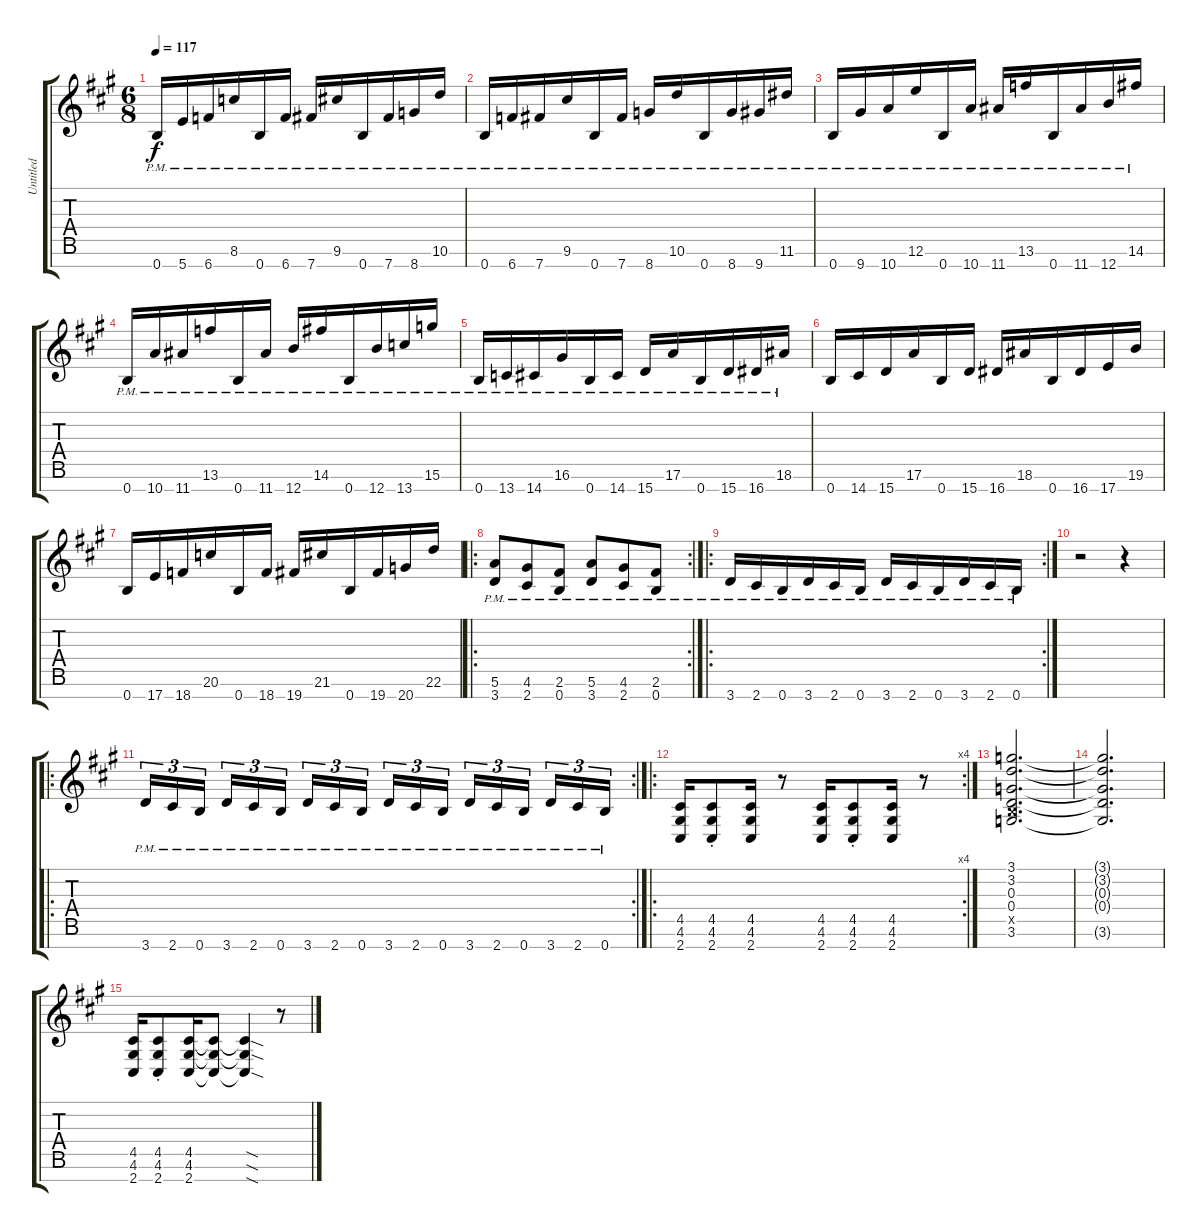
\track ("Untitled" "Untitled") {instrument distortionguitar}
\staff {score tabs}
\tuning (E4 B3 G3 D3 A2 E2 B1) {hide}
\ts (6 8)
\tempo 117
\clef g2
\ks a
0.7{pm}.16{ot 8vb dy f} 5.7{pm}.16{ot 8vb} 6.7{pm}.16{ot 8vb} 8.6{pm}.16{ot 8vb} 0.7{pm}.16{ot 8vb} 6.7{pm}.16{ot 8vb} 7.7{pm}.16{ot 8vb} 9.6{pm}.16{ot 8vb} 0.7{pm}.16{ot 8vb} 7.7{pm}.16{ot 8vb} 8.7{pm}.16{ot 8vb} 10.6{pm}.16{ot 8vb} |
0.7{pm}.16{ot 8vb} 6.7{pm}.16{ot 8vb} 7.7{pm}.16{ot 8vb} 9.6{pm}.16{ot 8vb} 0.7{pm}.16{ot 8vb} 7.7{pm}.16{ot 8vb} 8.7{pm}.16{ot 8vb} 10.6{pm}.16{ot 8vb} 0.7{pm}.16{ot 8vb} 8.7{pm}.16{ot 8vb} 9.7{pm}.16{ot 8vb} 11.6{pm}.16{ot 8vb} |
0.7{pm}.16{ot 8vb} 9.7{pm}.16{ot 8vb} 10.7{pm}.16{ot 8vb} 12.6{pm}.16{ot 8vb} 0.7{pm}.16{ot 8vb} 10.7{pm}.16{ot 8vb} 11.7{pm}.16{ot 8vb} 13.6{pm}.16{ot 8vb} 0.7{pm}.16{ot 8vb} 11.7{pm}.16{ot 8vb} 12.7{pm}.16{ot 8vb} 14.6{pm}.16{ot 8vb} |
0.7{pm}.16{ot 8vb} 10.7{pm}.16{ot 8vb} 11.7{pm}.16{ot 8vb} 13.6{pm}.16{ot 8vb} 0.7{pm}.16{ot 8vb} 11.7{pm}.16{ot 8vb} 12.7{pm}.16{ot 8vb} 14.6{pm}.16{ot 8vb} 0.7{pm}.16{ot 8vb} 12.7{pm}.16{ot 8vb} 13.7{pm}.16{ot 8vb} 15.6{pm}.16{ot 8vb} |
0.7{pm}.16{ot 8vb} 13.7{pm}.16 14.7{pm}.16 16.6{pm}.16 0.7{pm}.16{ot 8vb} 14.7{pm}.16 15.7{pm}.16 17.6{pm}.16 0.7{pm}.16{ot 8vb} 15.7{pm}.16 16.7{pm}.16 18.6{pm}.16 |
0.7.16{ot 8vb} 14.7.16 15.7.16 17.6.16 0.7.16{ot 8vb} 15.7.16 16.7.16 18.6.16 0.7.16{ot 8vb} 16.7.16 17.7.16 19.6.16 |
0.7.16{ot 8vb} 17.7.16 18.7.16 20.6.16 0.7.16{ot 8vb} 18.7.16 19.7.16 21.6.16 0.7.16{ot 8vb} 19.7.16 20.7.16 22.6.16 |
\ro
\rc 2
(5.6{pm} 3.7{pm}).8{ot 8vb} (4.6{pm} 2.7{pm}).8{ot 8vb} (2.6{pm} 0.7{pm}).8{ot 8vb} (5.6{pm} 3.7{pm}).8{ot 8vb} (4.6{pm} 2.7{pm}).8{ot 8vb} (2.6{pm} 0.7{pm}).8{ot 8vb} |
\ro
\rc 2
3.7{pm}.16{ot 8vb} 2.7{pm}.16{ot 8vb} 0.7{pm}.16{ot 8vb} 3.7{pm}.16{ot 8vb} 2.7{pm}.16{ot 8vb} 0.7{pm}.16{ot 8vb} 3.7{pm}.16{ot 8vb} 2.7{pm}.16{ot 8vb} 0.7{pm}.16{ot 8vb} 3.7{pm}.16{ot 8vb} 2.7{pm}.16{ot 8vb} 0.7{pm}.16{ot 8vb} |
r.2 r.4 |
\ro
\rc 2
3.7{pm}.16{tu (3 2) ot 8vb} 2.7{pm}.16{tu (3 2) ot 8vb} 0.7{pm}.16{tu (3 2) ot 8vb beam splitsecondary} 3.7{pm}.16{tu (3 2) ot 8vb} 2.7{pm}.16{tu (3 2) ot 8vb} 0.7{pm}.16{tu (3 2) ot 8vb beam splitsecondary} 3.7{pm}.16{tu (3 2) ot 8vb} 2.7{pm}.16{tu (3 2) ot 8vb} 0.7{pm}.16{tu (3 2) ot 8vb} 3.7{pm}.16{tu (3 2) ot 8vb} 2.7{pm}.16{tu (3 2) ot 8vb} 0.7{pm}.16{tu (3 2) ot 8vb beam splitsecondary} 3.7{pm}.16{tu (3 2) ot 8vb} 2.7{pm}.16{tu (3 2) ot 8vb} 0.7{pm}.16{tu (3 2) ot 8vb beam splitsecondary} 3.7{pm}.16{tu (3 2) ot 8vb} 2.7{pm}.16{tu (3 2) ot 8vb} 0.7{pm}.16{tu (3 2) ot 8vb} |
\ro
\rc 4
(4.5 4.6 2.7).16 (4.5{st} 4.6{st} 2.7{st}).8 (4.5 4.6 2.7).16 r.8 (4.5 4.6 2.7).16 (4.5{st} 4.6{st} 2.7{st}).8 (4.5 4.6 2.7).16 r.8 |
(3.1 3.2 0.3 0.4 2.5{x} 3.6).2{d} |
(3.1{t} 3.2{t} 0.3{t} 0.4{t} 3.6{t}).2{d} |
(4.5 4.6 2.7).16 (4.5{st} 4.6{st} 2.7{st}).8 (4.5 4.6 2.7).16 (4.5{t} 4.6{t} 2.7{t}).8 (4.5{sod t} 4.6{sod t} 2.7{sod t}).4 r.8
